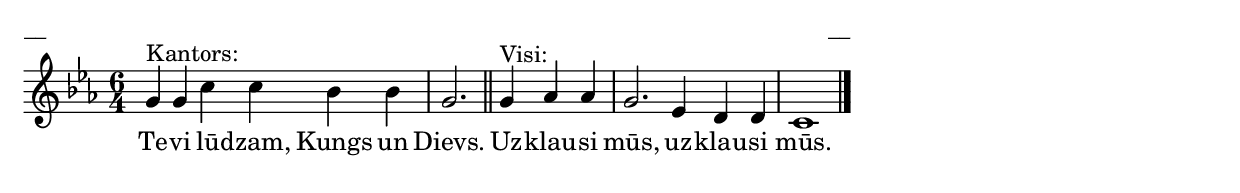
\version "2.13.18"

\paper {
line-width = 14\cm
left-margin = 0.4\cm
between-system-padding = 0.1\cm
between-system-space = 0.1\cm
}

\layout {
indent = #0
ragged-last = ##f
}

voiceA = \relative c'' {
\clef "treble"
\key c \minor
\time 6/4

g4^\markup{Kantors:} g c c bes bes | g2. \bar "||" g4^\markup{Visi:} as as | g2. es4 d d | c1 \bar "|."
}

lyricA = \lyricmode {
Te -- vi lū -- dzam, Kungs un Dievs. Uz -- klau -- si mūs, uz -- klau -- si mūs.
}


fullScore = <<
%\new ChordNames { \chordsA }
\new Staff {
<<
\new Voice = "voiceA" { \oneVoice \autoBeamOff \voiceA }
\lyricsto "voiceA" \new Lyrics \lyricA
>>
}
>>


\score {
\fullScore
\header { piece = "__" opus = "__" }
}
\markup { \with-color #(x11-color 'white) \sans \smaller "aaa" }
\score {
\unfoldRepeats
\fullScore
\midi {
\context { \Staff \remove "Staff_performer" }
\context { \Voice \consists "Staff_performer" }
}
}

